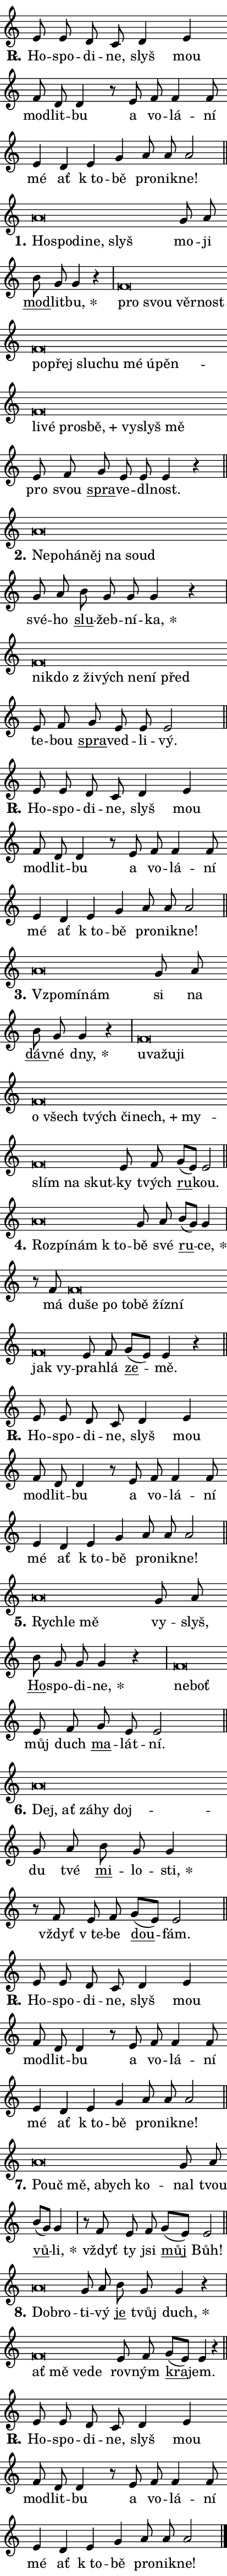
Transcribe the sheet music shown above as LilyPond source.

\version "2.22.1"
\header { tagline = "" }
\paper {
  indent = 0\cm
  top-margin = 0\cm
  right-margin = 0\cm
  bottom-margin = 0\cm
  left-margin = 0\cm
  paper-width = 7\cm
  page-breaking = #ly:one-page-breaking
  system-system-spacing.basic-distance = #11
  score-system-spacing.basic-distance = #11
  ragged-last = ##f
}


%% Author: Thomas Morley
%% https://lists.gnu.org/archive/html/lilypond-user/2020-05/msg00002.html
#(define (line-position grob)
"Returns position of @var[grob} in current system:
   @code{'start}, if at first time-step
   @code{'end}, if at last time-step
   @code{'middle} otherwise
"
  (let* ((col (ly:item-get-column grob))
         (ln (ly:grob-object col 'left-neighbor))
         (rn (ly:grob-object col 'right-neighbor))
         (col-to-check-left (if (ly:grob? ln) ln col))
         (col-to-check-right (if (ly:grob? rn) rn col))
         (break-dir-left
           (and
             (ly:grob-property col-to-check-left 'non-musical #f)
             (ly:item-break-dir col-to-check-left)))
         (break-dir-right
           (and
             (ly:grob-property col-to-check-right 'non-musical #f)
             (ly:item-break-dir col-to-check-right))))
        (cond ((eqv? 1 break-dir-left) 'start)
              ((eqv? -1 break-dir-right) 'end)
              (else 'middle))))

#(define (tranparent-at-line-position vctor)
  (lambda (grob)
  "Relying on @code{line-position} select the relevant enry from @var{vctor}.
Used to determine transparency,"
    (case (line-position grob)
      ((end) (not (vector-ref vctor 0)))
      ((middle) (not (vector-ref vctor 1)))
      ((start) (not (vector-ref vctor 2))))))

noteHeadBreakVisibility =
#(define-music-function (break-visibility)(vector?)
"Makes @code{NoteHead}s transparent relying on @var{break-visibility}"
#{
  \override NoteHead.transparent =
    #(tranparent-at-line-position break-visibility)
#})

#(define delete-ledgers-for-transparent-note-heads
  (lambda (grob)
    "Reads whether a @code{NoteHead} is transparent.
If so this @code{NoteHead} is removed from @code{'note-heads} from
@var{grob}, which is supposed to be @code{LedgerLineSpanner}.
As a result ledgers are not printed for this @code{NoteHead}"
    (let* ((nhds-array (ly:grob-object grob 'note-heads))
           (nhds-list
             (if (ly:grob-array? nhds-array)
                 (ly:grob-array->list nhds-array)
                 '()))
           ;; Relies on the transparent-property being done before
           ;; Staff.LedgerLineSpanner.after-line-breaking is executed.
           ;; This is fragile ...
           (to-keep
             (remove
               (lambda (nhd)
                 (ly:grob-property nhd 'transparent #f))
               nhds-list)))
      ;; TODO find a better method to iterate over grob-arrays, similiar
      ;; to filter/remove etc for lists
      ;; For now rebuilt from scratch
      (set! (ly:grob-object grob 'note-heads)  '())
      (for-each
        (lambda (nhd)
          (ly:pointer-group-interface::add-grob grob 'note-heads nhd))
        to-keep))))

hideNotes = {
  \noteHeadBreakVisibility #begin-of-line-visible
}
unHideNotes = {
  \noteHeadBreakVisibility #all-visible
}

% work-around for resetting accidentals
% https://lilypond.org/doc/v2.23/Documentation/notation/displaying-rhythms#unmetered-music
cadenzaMeasure = {
  \cadenzaOff
  \partial 1024 s1024
  \cadenzaOn
}

#(define-markup-command (accent layout props text) (markup?)
  "Underline accented syllable"
  (interpret-markup layout props
    #{\markup \override #'(offset . 4.3) \underline { #text }#}))

responsum = \markup \concat {
  "R" \hspace #-1.05 \path #0.1 #'((moveto 0 0.07) (lineto 0.9 0.8)) \hspace #0.05 "."
}

\layout {
    \context {
        \Staff
        \remove "Time_signature_engraver"
        \override LedgerLineSpanner.after-line-breaking = #delete-ledgers-for-transparent-note-heads
    }
    \context {
        \Voice {
            \override NoteHead.output-attributes = #'((class . "notehead"))
            \override Hairpin.height = #0.55
        }
    }
    \context {
        \Lyrics {
            \override StanzaNumber.output-attributes = #'((class . "stanzanumber"))
            \override LyricSpace.minimum-distance = #0.9
            \override LyricText.font-name = #"TeX Gyre Schola"
            \override LyricText.font-size = 1
            \override StanzaNumber.font-name = #"TeX Gyre Schola Bold"
            \override StanzaNumber.font-size = 1
        }
    }
}

% magnetic-lyrics.ily
%
%   written by
%     Jean Abou Samra <jean@abou-samra.fr>
%     Werner Lemberg <wl@gnu.org>
%
%   adapted by
%     Jiri Hon <jiri.hon@gmail.com>
%
% Version 2022-Apr-15

% https://www.mail-archive.com/lilypond-user@gnu.org/msg149350.html

#(define (Left_hyphen_pointer_engraver context)
   "Collect syllable-hyphen-syllable occurrences in lyrics and store
them in properties.  This engraver only looks to the left.  For
example, if the lyrics input is @code{foo -- bar}, it does the
following.

@itemize @bullet
@item
Set the @code{text} property of the @code{LyricHyphen} grob between
@q{foo} and @q{bar} to @code{foo}.

@item
Set the @code{left-hyphen} property of the @code{LyricText} grob with
text @q{foo} to the @code{LyricHyphen} grob between @q{foo} and
@q{bar}.
@end itemize

Use this auxiliary engraver in combination with the
@code{lyric-@/text::@/apply-@/magnetic-@/offset!} hook."
   (let ((hyphen #f)
         (text #f))
     (make-engraver
      (acknowledgers
       ((lyric-syllable-interface engraver grob source-engraver)
        (set! text grob)))
      (end-acknowledgers
       ((lyric-hyphen-interface engraver grob source-engraver)
        ;(when (not (grob::has-interface grob 'lyric-space-interface))
          (set! hyphen grob)));)
      ((stop-translation-timestep engraver)
       (when (and text hyphen)
         (ly:grob-set-object! text 'left-hyphen hyphen))
       (set! text #f)
       (set! hyphen #f)))))

#(define (lyric-text::apply-magnetic-offset! grob)
   "If the space between two syllables is less than the value in
property @code{LyricText@/.details@/.squash-threshold}, move the right
syllable to the left so that it gets concatenated with the left
syllable.

Use this function as a hook for
@code{LyricText@/.after-@/line-@/breaking} if the
@code{Left_@/hyphen_@/pointer_@/engraver} is active."
   (let ((hyphen (ly:grob-object grob 'left-hyphen #f)))
     (when hyphen
       (let ((left-text (ly:spanner-bound hyphen LEFT)))
         (when (grob::has-interface left-text 'lyric-syllable-interface)
           (let* ((common (ly:grob-common-refpoint grob left-text X))
                  (this-x-ext (ly:grob-extent grob common X))
                  (left-x-ext
                   (begin
                     ;; Trigger magnetism for left-text.
                     (ly:grob-property left-text 'after-line-breaking)
                     (ly:grob-extent left-text common X)))
                  ;; `delta` is the gap width between two syllables.
                  (delta (- (interval-start this-x-ext)
                            (interval-end left-x-ext)))
                  (details (ly:grob-property grob 'details))
                  (threshold (assoc-get 'squash-threshold details 0.2)))
             (when (< delta threshold)
               (let* (;; We have to manipulate the input text so that
                      ;; ligatures crossing syllable boundaries are not
                      ;; disabled.  For languages based on the Latin
                      ;; script this is essentially a beautification.
                      ;; However, for non-Western scripts it can be a
                      ;; necessity.
                      (lt (ly:grob-property left-text 'text))
                      (rt (ly:grob-property grob 'text))
                      (is-space (grob::has-interface hyphen 'lyric-space-interface))
                      (space (if is-space " " ""))
                      (space-markup (grob-interpret-markup grob " "))
                      (space-size (interval-length (ly:stencil-extent space-markup X)))
                      (extra-delta (if is-space space-size 0))
                      ;; Append new syllable.
                      (ltrt-space (if (and (string? lt) (string? rt))
                                (string-append lt space rt)
                                (make-concat-markup (list lt space rt))))
                      ;; Right-align `ltrt` to the right side.
                      (ltrt-space-markup (grob-interpret-markup
                               grob
                               (make-translate-markup
                                (cons (interval-length this-x-ext) 0)
                                (make-right-align-markup ltrt-space)))))
                 (begin
                   ;; Don't print `left-text`.
                   (ly:grob-set-property! left-text 'stencil #f)
                   ;; Set text and stencil (which holds all collected
                   ;; syllables so far) and shift it to the left.
                   (ly:grob-set-property! grob 'text ltrt-space)
                   (ly:grob-set-property! grob 'stencil ltrt-space-markup)
                   (ly:grob-translate-axis! grob (- (- delta extra-delta)) X))))))))))


#(define (lyric-hyphen::displace-bounds-first grob)
   ;; Make very sure this callback isn't triggered too early.
   (let ((left (ly:spanner-bound grob LEFT))
         (right (ly:spanner-bound grob RIGHT)))
     (ly:grob-property left 'after-line-breaking)
     (ly:grob-property right 'after-line-breaking)
     (ly:lyric-hyphen::print grob)))

squashThreshold = #0.4

\layout {
  \context {
    \Lyrics
    \consists #Left_hyphen_pointer_engraver
    \override LyricText.after-line-breaking =
      #lyric-text::apply-magnetic-offset!
    \override LyricHyphen.stencil = #lyric-hyphen::displace-bounds-first
    \override LyricText.details.squash-threshold = \squashThreshold
    \override LyricHyphen.minimum-distance = 0
    \override LyricHyphen.minimum-length = \squashThreshold
  }
}

squash = \override LyricText.details.squash-threshold = 9999
unSquash = \override LyricText.details.squash-threshold = \squashThreshold

left = \override LyricText.self-alignment-X = #LEFT
unLeft = \revert LyricText.self-alignment-X

starOffset = #(lambda (grob) 
                (let ((x_offset (ly:self-alignment-interface::aligned-on-x-parent grob)))
                  (if (= x_offset 0) 0 (+ x_offset 1.2))))

star = #(define-music-function (syllable)(string?)
"Append star separator at the end of a syllable"
#{
  \once \override LyricText.X-offset = #starOffset
  \lyricmode { \markup {
    #syllable
    \override #'((font-name . "TeX Gyre Schola Bold")) \hspace #0.2 \lower #0.65 \larger "*"
  } }
#})

starAccent = #(define-music-function (syllable)(string?)
"Append star separator at the end of a syllable and make accent"
#{
  \once \override LyricText.X-offset = #starOffset
  \lyricmode { \markup {
    \accent #syllable
    \override #'((font-name . "TeX Gyre Schola Bold")) \hspace #0.2 \lower #0.65 \larger "*"
  } }
#})

breath = #(define-music-function (syllable)(string?)
"Append breathing indicator at the end of a syllable"
#{
  \lyricmode { \markup { #syllable "+" } }
#})

optionalBreath = #(define-music-function (syllable)(string?)
"Append optional breathing indicator at the end of a syllable"
#{
  \lyricmode { \markup { #syllable "(+)" } }
#})


\score {
    <<
        \new Voice = "melody" { \cadenzaOn \key c \major \relative { e'8 e d c \bar "" d4 e \bar "" f8 d d4 \bar "" r8 e f f4 f8 \bar "" e4 d \bar "" e g \bar "" a8 a a2 \cadenzaMeasure \bar "||" \break }
\relative { a'\breve*1/16 \hideNotes \breve*1/16 \bar "" \breve*1/16 \bar "" \breve*1/16 \breve*1/16 \bar "" \unHideNotes g8 a \bar "" b g g4 r \cadenzaMeasure \bar "|" f\breve*1/16 \hideNotes \breve*1/16 \bar "" \breve*1/16 \bar "" \breve*1/16 \bar "" \breve*1/16 \bar "" \breve*1/16 \bar "" \breve*1/16 \bar "" \breve*1/16 \bar "" \breve*1/16 \bar "" \breve*1/16 \bar "" \breve*1/16 \bar "" \breve*1/16 \bar "" \breve*1/16 \bar "" \breve*1/16 \bar "" \breve*1/16 \bar "" \breve*1/16 \bar "" \breve*1/16 \breve*1/16 \bar "" \unHideNotes e8 f \bar "" g e e e4 r \cadenzaMeasure \bar "||" \break }
\relative { a'\breve*1/16 \hideNotes \breve*1/16 \bar "" \breve*1/16 \bar "" \breve*1/16 \bar "" \breve*1/16 \breve*1/16 \bar "" \unHideNotes g8 a \bar "" b g g g4 r \cadenzaMeasure \bar "|" f\breve*1/16 \hideNotes \breve*1/16 \bar "" \breve*1/16 \bar "" \breve*1/16 \bar "" \breve*1/16 \bar "" \breve*1/16 \breve*1/16 \bar "" \unHideNotes e8 f \bar "" g e e e2 \cadenzaMeasure \bar "||" \break }
\relative { e'8 e d c \bar "" d4 e \bar "" f8 d d4 \bar "" r8 e f f4 f8 \bar "" e4 d \bar "" e g \bar "" a8 a a2 \cadenzaMeasure \bar "||" \break }
\relative { a'\breve*1/16 \hideNotes \breve*1/16 \breve*1/16 \bar "" \unHideNotes g8 a \bar "" b g g4 r \cadenzaMeasure \bar "|" f\breve*1/16 \hideNotes \breve*1/16 \bar "" \breve*1/16 \bar "" \breve*1/16 \bar "" \breve*1/16 \bar "" \breve*1/16 \bar "" \breve*1/16 \bar "" \breve*1/16 \bar "" \breve*1/16 \bar "" \breve*1/16 \bar "" \breve*1/16 \bar "" \breve*1/16 \breve*1/16 \bar "" \unHideNotes e8 f \bar "" g[( e)] e2 \cadenzaMeasure \bar "||" \break }
\relative { a'\breve*1/16 \hideNotes \breve*1/16 \bar "" \breve*1/16 \breve*1/16 \bar "" \unHideNotes g8 a \bar "" b[( g)] g4 \cadenzaMeasure \bar "|" r8 f8 f\breve*1/16 \hideNotes \breve*1/16 \bar "" \breve*1/16 \bar "" \breve*1/16 \bar "" \breve*1/16 \bar "" \breve*1/16 \bar "" \breve*1/16 \bar "" \breve*1/16 \breve*1/16 \bar "" \unHideNotes e8 f \bar "" g[( e)] e4 r \cadenzaMeasure \bar "||" \break }
\relative { e'8 e d c \bar "" d4 e \bar "" f8 d d4 \bar "" r8 e f f4 f8 \bar "" e4 d \bar "" e g \bar "" a8 a a2 \cadenzaMeasure \bar "||" \break }
\relative { a'\breve*1/16 \hideNotes \breve*1/16 \breve*1/16 \bar "" \unHideNotes g8 a \bar "" b g g g4 r \cadenzaMeasure \bar "|" f\breve*1/16 \hideNotes \breve*1/16 \bar "" \unHideNotes e8 f \bar "" g e e2 \cadenzaMeasure \bar "||" \break }
\relative { a'\breve*1/16 \hideNotes \breve*1/16 \bar "" \breve*1/16 \bar "" \breve*1/16 \breve*1/16 \bar "" \unHideNotes g8 a \bar "" b g g4 \cadenzaMeasure \bar "|" r8 f8 e8 f \bar "" g[( e)] e2 \cadenzaMeasure \bar "||" \break }
\relative { e'8 e d c \bar "" d4 e \bar "" f8 d d4 \bar "" r8 e f f4 f8 \bar "" e4 d \bar "" e g \bar "" a8 a a2 \cadenzaMeasure \bar "||" \break }
\relative { a'\breve*1/16 \hideNotes \breve*1/16 \bar "" \breve*1/16 \bar "" \breve*1/16 \bar "" \breve*1/16 \breve*1/16 \bar "" \unHideNotes g8 a \bar "" b[( g)] g4 \cadenzaMeasure \bar "|" r8 f8 e8 f \bar "" g[( e)] e2 \cadenzaMeasure \bar "||" \break }
\relative { a'\breve*1/16 \hideNotes \breve*1/16 \bar "" \unHideNotes g8 a \bar "" b g g4 r \cadenzaMeasure \bar "|" f\breve*1/16 \hideNotes \breve*1/16 \bar "" \breve*1/16 \breve*1/16 \bar "" \unHideNotes e8 f \bar "" g[( e)] e4 r \cadenzaMeasure \bar "||" \break }
\relative { e'8 e d c \bar "" d4 e \bar "" f8 d d4 \bar "" r8 e f f4 f8 \bar "" e4 d \bar "" e g \bar "" a8 a a2 \cadenzaMeasure \bar "||" \break } \bar "|." }
        \new Lyrics \lyricsto "melody" { \lyricmode { \set stanza = \responsum
Ho -- spo -- di -- ne, slyš mou mod -- lit -- bu a vo -- lá -- ní mé ať "k to" -- bě pro -- nik -- ne!
\set stanza = "1."
\left Ho -- \squash spo -- di -- ne, slyš \unLeft \unSquash mo -- ji \markup \accent mod -- lit -- \star bu, \left pro \squash svou věr -- nost po -- přej slu -- chu mé ú -- pěn -- li -- vé pro -- \breath "sbě," vy -- slyš mě \unLeft \unSquash pro svou \markup \accent spra -- ve -- dl -- nost.
\set stanza = "2."
\left Ne -- \squash po -- há -- něj na soud \unLeft \unSquash své -- ho \markup \accent slu -- žeb -- ní -- \star ka, \left ni -- \squash kdo "z ži" -- vých ne -- ní před \unLeft \unSquash te -- bou \markup \accent spra -- ved -- li -- vý.
\set stanza = \responsum
Ho -- spo -- di -- ne, slyš mou mod -- lit -- bu a vo -- lá -- ní mé ať "k to" -- bě pro -- nik -- ne!
\set stanza = "3."
\left Vzpo -- \squash mí -- nám \unLeft \unSquash si na \markup \accent dáv -- né \star dny, \left u -- \squash va -- žu -- ji o všech tvých či -- \breath "nech," my -- slím na skut -- \unLeft \unSquash ky tvých \markup \accent ru -- kou.
\set stanza = "4."
\left Roz -- \squash pí -- nám "k to" -- \unLeft \unSquash bě své \markup \accent ru -- \star ce, má \left du -- \squash še po to -- bě žíz -- ní jak vy -- \unLeft \unSquash pra -- hlá \markup \accent ze -- mě.
\set stanza = \responsum
Ho -- spo -- di -- ne, slyš mou mod -- lit -- bu a vo -- lá -- ní mé ať "k to" -- bě pro -- nik -- ne!
\set stanza = "5."
\left Rych -- \squash le mě \unLeft \unSquash vy -- slyš, \markup \accent Ho -- spo -- di -- \star ne, \left ne -- \squash boť \unLeft \unSquash můj duch \markup \accent ma -- lát -- ní.
\set stanza = "6."
\left Dej, \squash ať zá -- hy doj -- \unLeft \unSquash du tvé \markup \accent mi -- lo -- \star sti, vždyť "v te" -- be \markup \accent dou -- fám.
\set stanza = \responsum
Ho -- spo -- di -- ne, slyš mou mod -- lit -- bu a vo -- lá -- ní mé ať "k to" -- bě pro -- nik -- ne!
\set stanza = "7."
\left Po -- \squash uč mě, a -- bych ko -- \unLeft \unSquash nal tvou \markup \accent vů -- \star li, vždyť ty jsi \markup \accent můj Bůh!
\set stanza = "8."
\left Dob -- \squash ro -- \unLeft \unSquash ti -- vý \markup \accent je tvůj \star duch, \left ať \squash mě ve -- de \unLeft \unSquash rov -- ným \markup \accent kra -- jem.
\set stanza = \responsum
Ho -- spo -- di -- ne, slyš mou mod -- lit -- bu a vo -- lá -- ní mé ať "k to" -- bě pro -- nik -- ne! } }
    >>
    \layout {}
}
